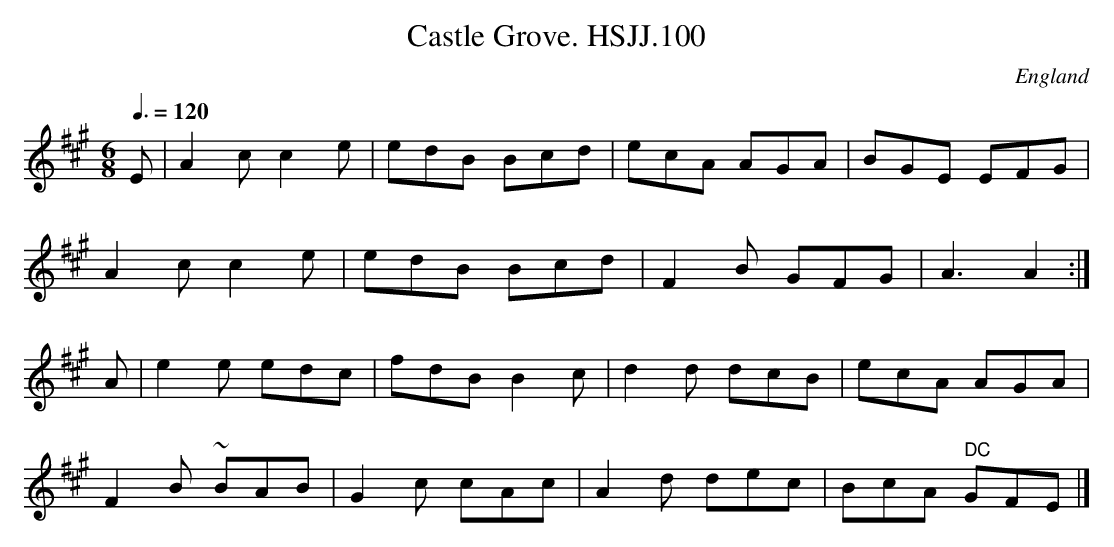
X:1
T:Castle Grove. HSJJ.100
M:6/8
L:1/8
Q:3/8=120
O:England
K:A
E|A2cc2e|edB Bcd|ecA AGA|BGE EFG|
A2cc2e|edB Bcd|F2B GFG|A3A2:|
A|e2e edc|fdB B2c|d2d dcB|ecA AGA|
F2B ~BAB|G2c cAc|A2d dec|BcA" DC" GFE|]
